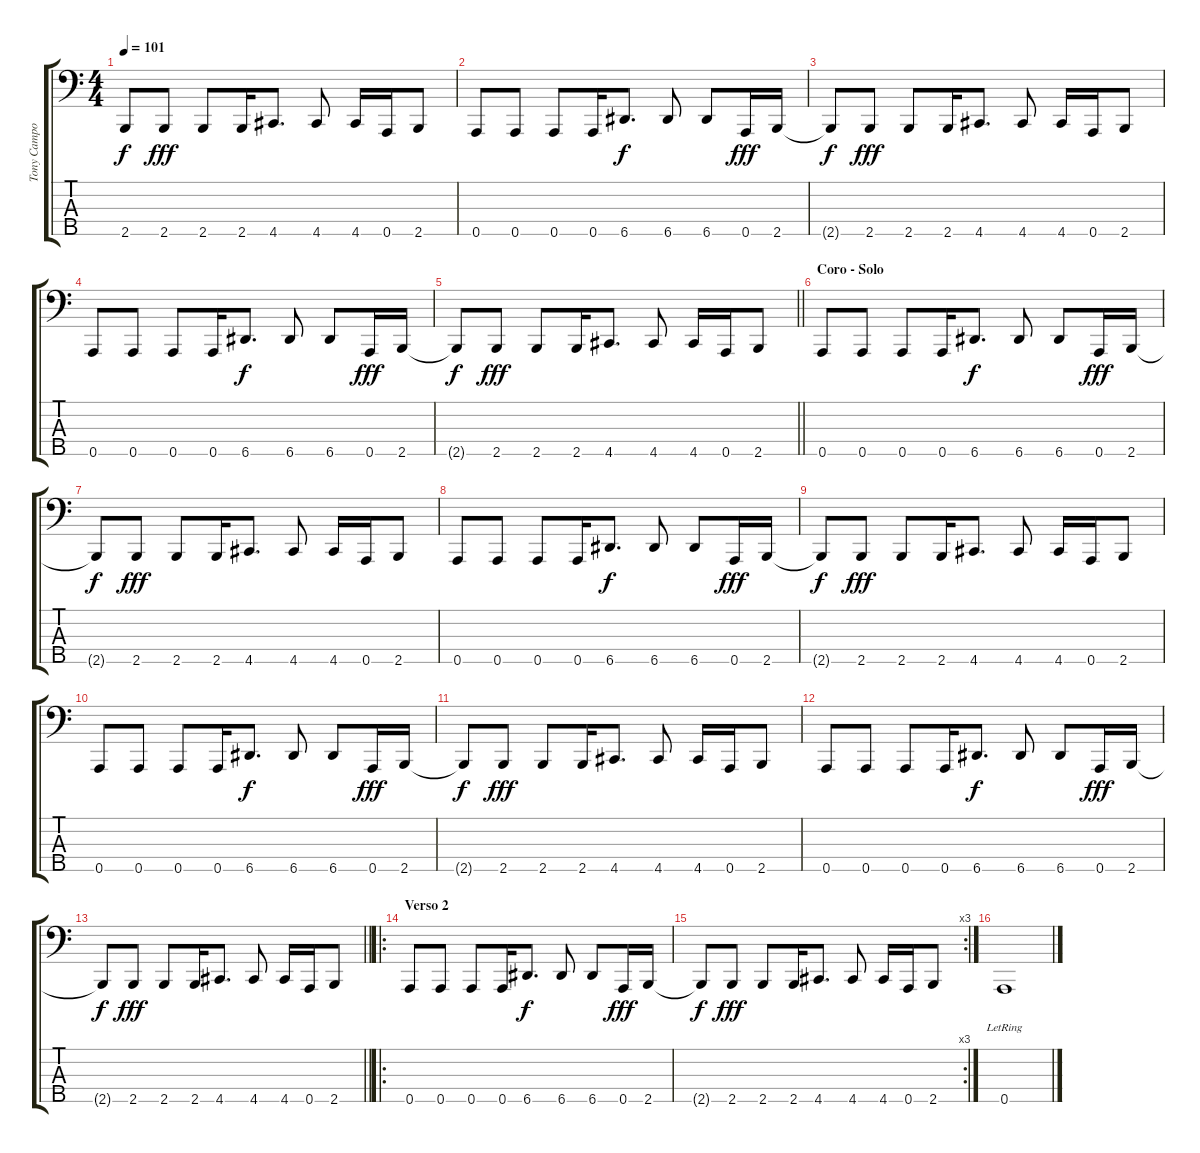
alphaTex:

\track ("Tony Campos" "Tony Campo") {instrument electricbasspick}
\staff {score tabs}
\tuning (E2 B1 G1 D1 A0) {hide}
\ts (4 4)
\tempo 101
\clef f4
\ks c
2.5{t}.8{dy f} 2.5.8{dy fff} 2.5.8 2.5.16 4.5.8{d} 4.5.8 4.5.16 0.5.16 2.5.8 |
0.5.8 0.5.8 0.5.8 0.5.16 6.5.8{d dy f} 6.5.8 6.5.8 0.5.16{dy fff} 2.5.16 |
2.5{t}.8{dy f} 2.5.8{dy fff} 2.5.8 2.5.16 4.5.8{d} 4.5.8 4.5.16 0.5.16 2.5.8 |
0.5.8 0.5.8 0.5.8 0.5.16 6.5.8{d dy f} 6.5.8 6.5.8 0.5.16{dy fff} 2.5.16 |
\barLineRight lightlight
2.5{t}.8{dy f} 2.5.8{dy fff} 2.5.8 2.5.16 4.5.8{d} 4.5.8 4.5.16 0.5.16 2.5.8 |
\section ("" "Coro - Solo")
0.5.8 0.5.8 0.5.8 0.5.16 6.5.8{d dy f} 6.5.8 6.5.8 0.5.16{dy fff} 2.5.16 |
2.5{t}.8{dy f} 2.5.8{dy fff} 2.5.8 2.5.16 4.5.8{d} 4.5.8 4.5.16 0.5.16 2.5.8 |
0.5.8 0.5.8 0.5.8 0.5.16 6.5.8{d dy f} 6.5.8 6.5.8 0.5.16{dy fff} 2.5.16 |
2.5{t}.8{dy f} 2.5.8{dy fff} 2.5.8 2.5.16 4.5.8{d} 4.5.8 4.5.16 0.5.16 2.5.8 |
0.5.8 0.5.8 0.5.8 0.5.16 6.5.8{d dy f} 6.5.8 6.5.8 0.5.16{dy fff} 2.5.16 |
2.5{t}.8{dy f} 2.5.8{dy fff} 2.5.8 2.5.16 4.5.8{d} 4.5.8 4.5.16 0.5.16 2.5.8 |
0.5.8 0.5.8 0.5.8 0.5.16 6.5.8{d dy f} 6.5.8 6.5.8 0.5.16{dy fff} 2.5.16 |
\barLineRight lightlight
2.5{t}.8{dy f} 2.5.8{dy fff} 2.5.8 2.5.16 4.5.8{d} 4.5.8 4.5.16 0.5.16 2.5.8 |
\ro
\section ("" "Verso 2")
0.5.8 0.5.8 0.5.8 0.5.16 6.5.8{d dy f} 6.5.8 6.5.8 0.5.16{dy fff} 2.5.16 |
\rc 3
2.5{t}.8{dy f} 2.5.8{dy fff} 2.5.8 2.5.16 4.5.8{d} 4.5.8 4.5.16 0.5.16 2.5.8 |
0.5{lr}.1
